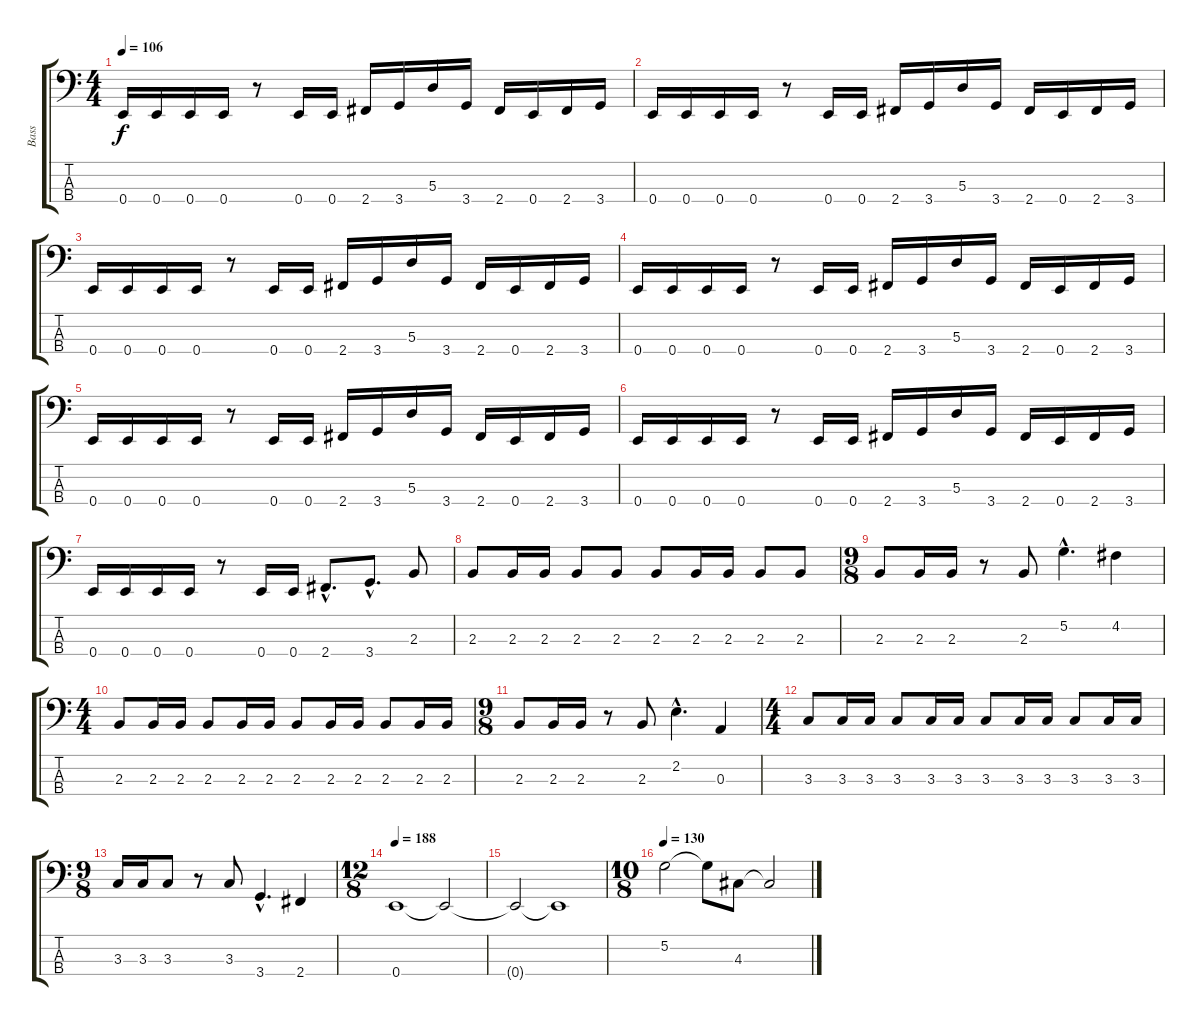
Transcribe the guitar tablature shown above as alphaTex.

\track ("Bass" "Bass") {instrument electricbassfinger}
\staff {score tabs}
\tuning (G2 D2 A1 E1) {hide}
\ts (4 4)
\tempo 106
\clef f4
\ks c
0.4.16{dy f} 0.4.16 0.4.16 0.4.16 r.8 0.4.16 0.4.16 2.4.16 3.4.16 5.3.16 3.4.16 2.4.16 0.4.16 2.4.16 3.4.16 |
0.4.16 0.4.16 0.4.16 0.4.16 r.8 0.4.16 0.4.16 2.4.16 3.4.16 5.3.16 3.4.16 2.4.16 0.4.16 2.4.16 3.4.16 |
0.4.16 0.4.16 0.4.16 0.4.16 r.8 0.4.16 0.4.16 2.4.16 3.4.16 5.3.16 3.4.16 2.4.16 0.4.16 2.4.16 3.4.16 |
0.4.16 0.4.16 0.4.16 0.4.16 r.8 0.4.16 0.4.16 2.4.16 3.4.16 5.3.16 3.4.16 2.4.16 0.4.16 2.4.16 3.4.16 |
0.4.16 0.4.16 0.4.16 0.4.16 r.8 0.4.16 0.4.16 2.4.16 3.4.16 5.3.16 3.4.16 2.4.16 0.4.16 2.4.16 3.4.16 |
0.4.16 0.4.16 0.4.16 0.4.16 r.8 0.4.16 0.4.16 2.4.16 3.4.16 5.3.16 3.4.16 2.4.16 0.4.16 2.4.16 3.4.16 |
0.4.16 0.4.16 0.4.16 0.4.16 r.8 0.4.16 0.4.16 2.4{hac}.8{d} 3.4{hac}.8{d} 2.3.8 |
2.3.8 2.3.16 2.3.16 2.3.8 2.3.8 2.3.8 2.3.16 2.3.16 2.3.8 2.3.8 |
\ts (9 8)
2.3.8 2.3.16 2.3.16 r.8 2.3.8 5.2{hac}.4{d} 4.2.4 |
\ts (4 4)
2.3.8 2.3.16 2.3.16 2.3.8 2.3.16 2.3.16 2.3.8 2.3.16 2.3.16 2.3.8 2.3.16 2.3.16 |
\ts (9 8)
2.3.8 2.3.16 2.3.16 r.8 2.3.8 2.2{hac}.4{d} 0.3.4 |
\ts (4 4)
3.3.8 3.3.16 3.3.16 3.3.8 3.3.16 3.3.16 3.3.8 3.3.16 3.3.16 3.3.8 3.3.16 3.3.16 |
\ts (9 8)
3.3.16 3.3.16 3.3.8 r.8 3.3.8 3.4{hac}.4{d} 2.4.4 |
\ts (12 8)
\tempo 188
0.4.1 0.4{t}.2 |
0.4{t}.2 0.4{t}.1 |
\ts (10 8)
\tempo 130
5.2.2 5.2{t}.8 4.3.8 4.3{t}.2
